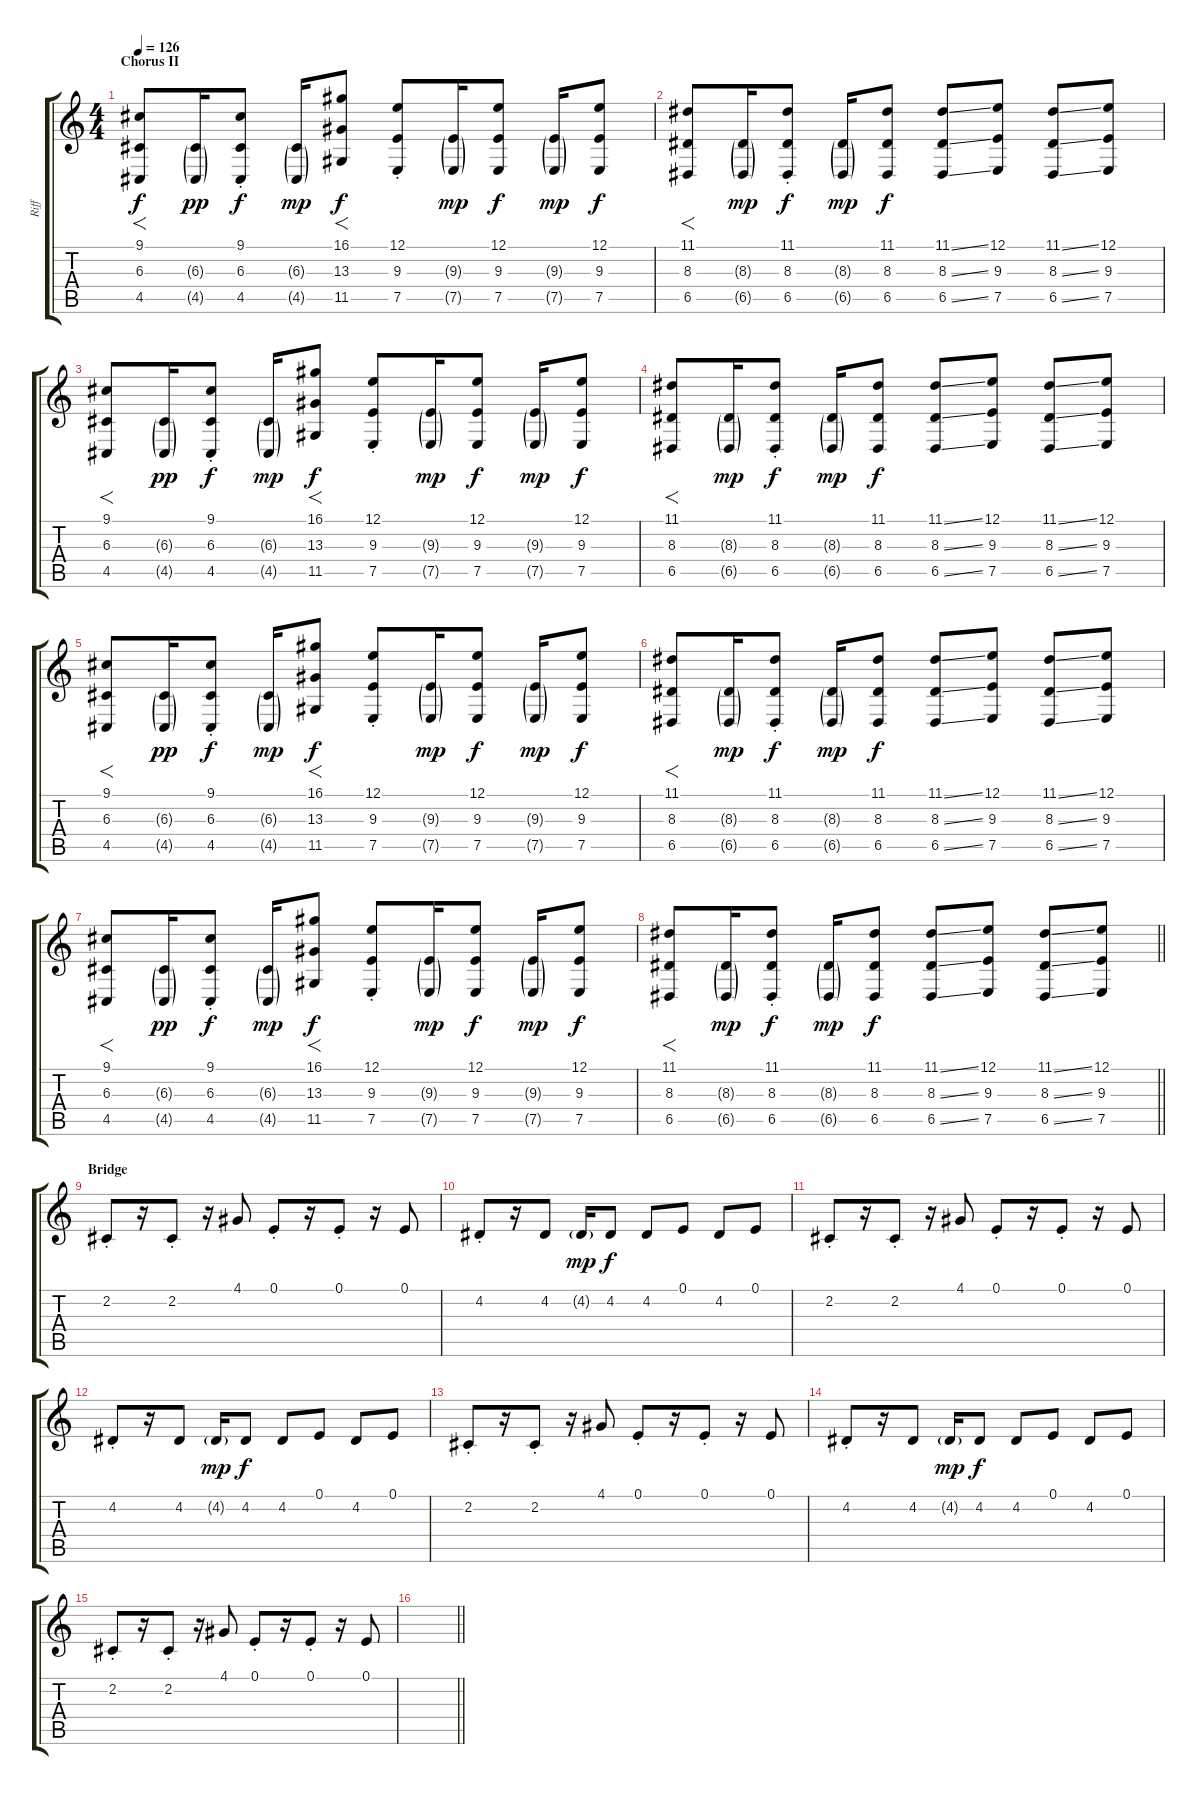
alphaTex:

\track ("Riff" "Riff") {instrument altosax}
\staff {score tabs}
\tuning (E4 B3 G3 D3 A2 E2) {hide}
\ts (4 4)
\section ("" "Chorus II")
\tempo 126
\clef g2
\ks c
(9.1 6.3 4.5).8{f dy f} (6.3{g} 4.5{g}).16{dy pp} (9.1{st} 6.3{st} 4.5{st}).8{dy f} (6.3{g} 4.5{g}).16{dy mp} (16.1 13.3 11.5).8{f dy f} (12.1{st} 9.3{st} 7.5{st}).8 (9.3{g} 7.5{g}).16{dy mp} (12.1 9.3 7.5).8{dy f} (9.3{g} 7.5{g}).16{dy mp} (12.1 9.3 7.5).8{dy f} |
(11.1 8.3 6.5).8{f} (8.3{g} 6.5{g}).16{dy mp} (11.1{st} 8.3{st} 6.5{st}).8{dy f} (8.3{g} 6.5{g}).16{dy mp} (11.1 8.3 6.5).8{dy f} (11.1{ss} 8.3{ss} 6.5{ss}).8 (12.1 9.3 7.5).8 (11.1{ss} 8.3{ss} 6.5{ss}).8 (12.1 9.3 7.5).8 |
(9.1 6.3 4.5).8{f} (6.3{g} 4.5{g}).16{dy pp} (9.1{st} 6.3{st} 4.5{st}).8{dy f} (6.3{g} 4.5{g}).16{dy mp} (16.1 13.3 11.5).8{f dy f} (12.1{st} 9.3{st} 7.5{st}).8 (9.3{g} 7.5{g}).16{dy mp} (12.1 9.3 7.5).8{dy f} (9.3{g} 7.5{g}).16{dy mp} (12.1 9.3 7.5).8{dy f} |
(11.1 8.3 6.5).8{f} (8.3{g} 6.5{g}).16{dy mp} (11.1{st} 8.3{st} 6.5{st}).8{dy f} (8.3{g} 6.5{g}).16{dy mp} (11.1 8.3 6.5).8{dy f} (11.1{ss} 8.3{ss} 6.5{ss}).8 (12.1 9.3 7.5).8 (11.1{ss} 8.3{ss} 6.5{ss}).8 (12.1 9.3 7.5).8 |
(9.1 6.3 4.5).8{f} (6.3{g} 4.5{g}).16{dy pp} (9.1{st} 6.3{st} 4.5{st}).8{dy f} (6.3{g} 4.5{g}).16{dy mp} (16.1 13.3 11.5).8{f dy f} (12.1{st} 9.3{st} 7.5{st}).8 (9.3{g} 7.5{g}).16{dy mp} (12.1 9.3 7.5).8{dy f} (9.3{g} 7.5{g}).16{dy mp} (12.1 9.3 7.5).8{dy f} |
(11.1 8.3 6.5).8{f} (8.3{g} 6.5{g}).16{dy mp} (11.1{st} 8.3{st} 6.5{st}).8{dy f} (8.3{g} 6.5{g}).16{dy mp} (11.1 8.3 6.5).8{dy f} (11.1{ss} 8.3{ss} 6.5{ss}).8 (12.1 9.3 7.5).8 (11.1{ss} 8.3{ss} 6.5{ss}).8 (12.1 9.3 7.5).8 |
(9.1 6.3 4.5).8{f} (6.3{g} 4.5{g}).16{dy pp} (9.1{st} 6.3{st} 4.5{st}).8{dy f} (6.3{g} 4.5{g}).16{dy mp} (16.1 13.3 11.5).8{f dy f} (12.1{st} 9.3{st} 7.5{st}).8 (9.3{g} 7.5{g}).16{dy mp} (12.1 9.3 7.5).8{dy f} (9.3{g} 7.5{g}).16{dy mp} (12.1 9.3 7.5).8{dy f} |
\barLineRight lightlight
(11.1 8.3 6.5).8{f} (8.3{g} 6.5{g}).16{dy mp} (11.1{st} 8.3{st} 6.5{st}).8{dy f} (8.3{g} 6.5{g}).16{dy mp} (11.1 8.3 6.5).8{dy f} (11.1{ss} 8.3{ss} 6.5{ss}).8 (12.1 9.3 7.5).8 (11.1{ss} 8.3{ss} 6.5{ss}).8 (12.1 9.3 7.5).8 |
\section ("" "Bridge")
2.2{st}.8{volume 10} r.16 2.2{st}.8 r.16 4.1.8 0.1{st}.8 r.16 0.1{st}.8 r.16 0.1.8 |
4.2{st}.8 r.16 4.2.8 4.2{g}.16{dy mp} 4.2.8{dy f} 4.2.8 0.1.8 4.2.8 0.1.8 |
2.2{st}.8 r.16 2.2{st}.8 r.16 4.1.8 0.1{st}.8 r.16 0.1{st}.8 r.16 0.1.8 |
4.2{st}.8 r.16 4.2.8 4.2{g}.16{dy mp} 4.2.8{dy f} 4.2.8 0.1.8 4.2.8 0.1.8 |
2.2{st}.8 r.16 2.2{st}.8 r.16 4.1.8 0.1{st}.8 r.16 0.1{st}.8 r.16 0.1.8 |
4.2{st}.8 r.16 4.2.8 4.2{g}.16{dy mp} 4.2.8{dy f} 4.2.8 0.1.8 4.2.8 0.1.8 |
2.2{st}.8 r.16 2.2{st}.8 r.16 4.1.8 0.1{st}.8 r.16 0.1{st}.8 r.16 0.1.8 |
\barLineRight lightlight
